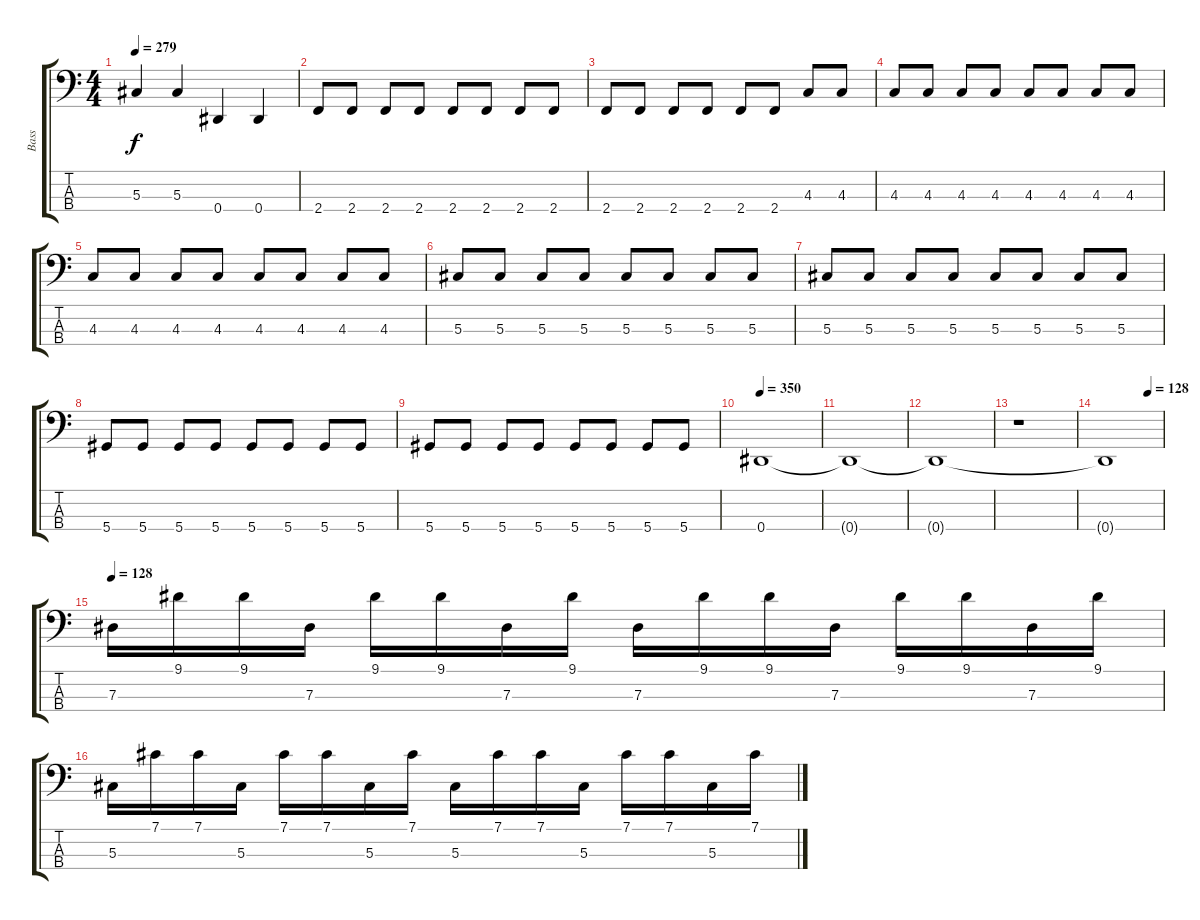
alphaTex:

\track ("Bass" "Bass") {instrument electricbassfinger}
\staff {score tabs}
\tuning (Gb2 Db2 Ab1 Eb1) {hide}
\ts (4 4)
\tempo 279
\clef f4
\ks c
5.3{t}.4{dy f} 5.3.4 0.4.4 0.4.4 |
2.4.8 2.4.8 2.4.8 2.4.8 2.4.8 2.4.8 2.4.8 2.4.8 |
2.4.8 2.4.8 2.4.8 2.4.8 2.4.8 2.4.8 4.3.8 4.3.8 |
4.3.8 4.3.8 4.3.8 4.3.8 4.3.8 4.3.8 4.3.8 4.3.8 |
4.3.8 4.3.8 4.3.8 4.3.8 4.3.8 4.3.8 4.3.8 4.3.8 |
5.3.8 5.3.8 5.3.8 5.3.8 5.3.8 5.3.8 5.3.8 5.3.8 |
5.3.8 5.3.8 5.3.8 5.3.8 5.3.8 5.3.8 5.3.8 5.3.8 |
5.4.8 5.4.8 5.4.8 5.4.8 5.4.8 5.4.8 5.4.8 5.4.8 |
5.4.8 5.4.8 5.4.8 5.4.8 5.4.8 5.4.8 5.4.8 5.4.8 |
\tempo 350
0.4.1 |
0.4{t}.1 |
0.4{t}.1 |
r.1 |
\tempo (128 0.75)
0.4{t}.1 |
\tempo 128
7.3.16 9.1.16 9.1.16 7.3.16 9.1.16 9.1.16 7.3.16 9.1.16 7.3.16 9.1.16 9.1.16 7.3.16 9.1.16 9.1.16 7.3.16 9.1.16 |
5.3.16 7.1.16 7.1.16 5.3.16 7.1.16 7.1.16 5.3.16 7.1.16 5.3.16 7.1.16 7.1.16 5.3.16 7.1.16 7.1.16 5.3.16 7.1.16
